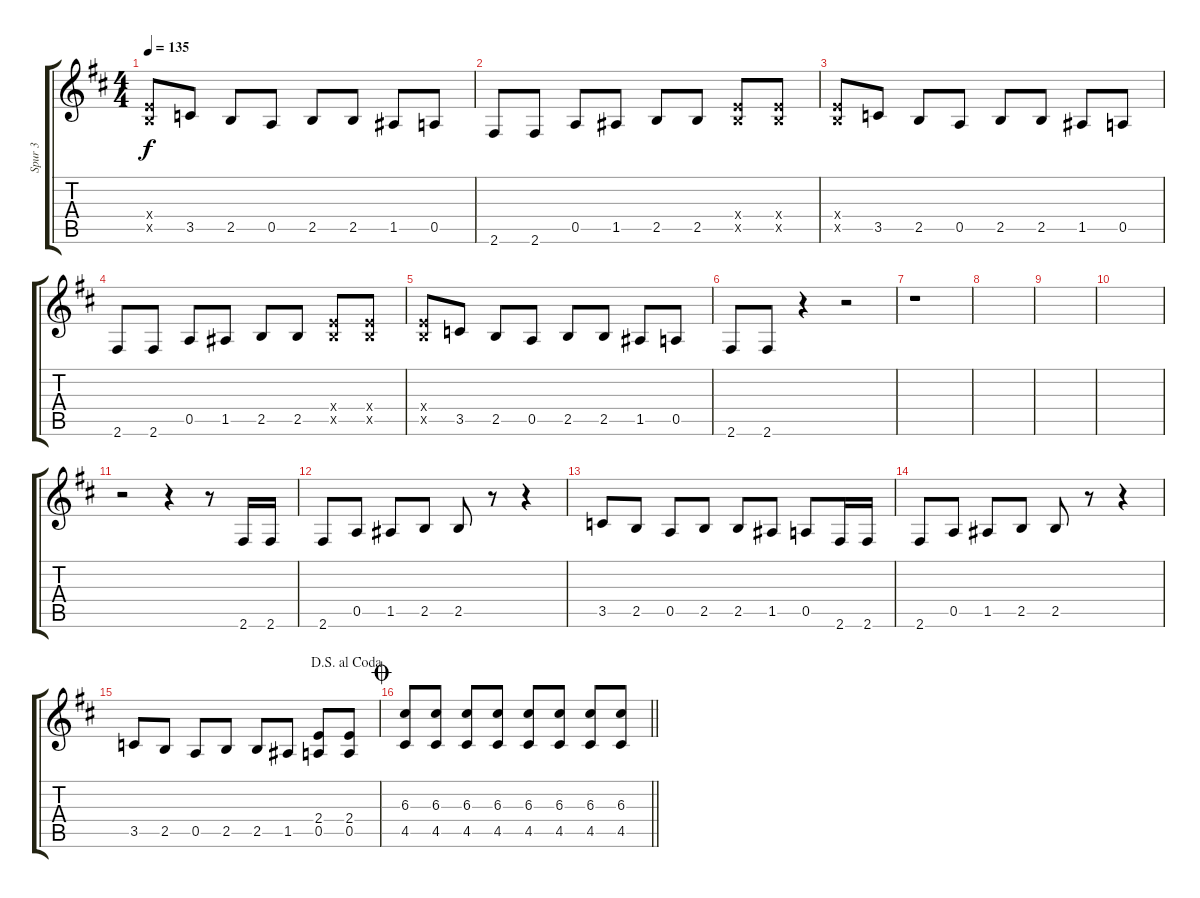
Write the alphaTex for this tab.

\track ("Spur 3" "Spur 3") {instrument overdrivenguitar}
\staff {score tabs}
\tuning (E4 B3 G3 D3 A2 E2) {hide}
\ts (4 4)
\tempo 135
\clef g2
\ks d
(2.4{x} 2.5{x}).8{dy f} 3.5.8 2.5.8 0.5.8 2.5.8 2.5.8 1.5.8 0.5.8 |
2.6.8 2.6.8 0.5.8 1.5.8 2.5.8 2.5.8 (2.4{x} 2.5{x}).8 (2.4{x} 2.5{x}).8 |
(2.4{x} 2.5{x}).8 3.5.8 2.5.8 0.5.8 2.5.8 2.5.8 1.5.8 0.5.8 |
2.6.8 2.6.8 0.5.8 1.5.8 2.5.8 2.5.8 (2.4{x} 2.5{x}).8 (2.4{x} 2.5{x}).8 |
(2.4{x} 2.5{x}).8 3.5.8 2.5.8 0.5.8 2.5.8 2.5.8 1.5.8 0.5.8 |
2.6.8 2.6.8 r.4 r.2 |
r.1 |
|
|
|
r.2 r.4 r.8 2.6.16 2.6.16 |
2.6.8 0.5.8 1.5.8 2.5.8 2.5.8 r.8 r.4 |
3.5.8 2.5.8 0.5.8 2.5.8 2.5.8 1.5.8 0.5.8 2.6.16 2.6.16 |
2.6.8 0.5.8 1.5.8 2.5.8 2.5.8 r.8 r.4 |
\jump dalsegnoalcoda
3.5.8 2.5.8 0.5.8 2.5.8 2.5.8 1.5.8 (2.4 0.5).8 (2.4 0.5).8 |
\jump coda
\barLineRight lightlight
(6.3 4.5).8 (6.3 4.5).8 (6.3 4.5).8 (6.3 4.5).8 (6.3 4.5).8 (6.3 4.5).8 (6.3 4.5).8 (6.3 4.5).8
